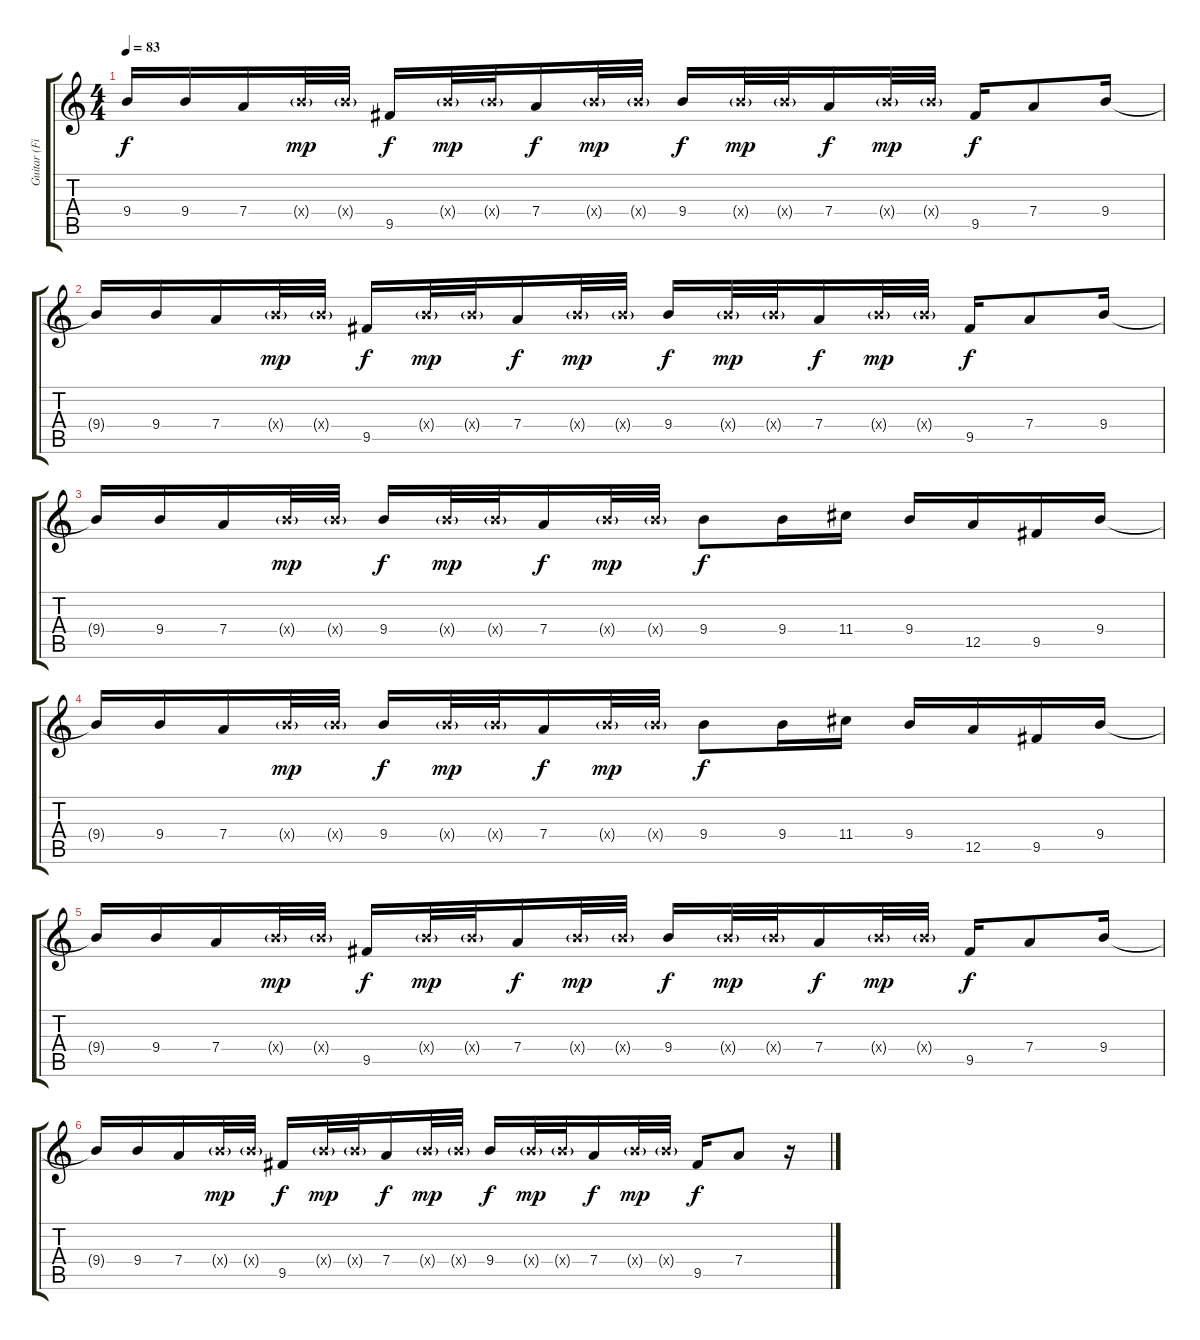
\track ("Guitar (Fills)" "Guitar (Fi") {instrument overdrivenguitar}
\staff {score tabs}
\tuning (E4 B3 G3 D3 A2 E2) {hide}
\ts (4 4)
\tempo 83
\clef g2
\ks c
9.4{t}.16{dy f} 9.4.16 7.4.16 9.4{g x}.32{dy mp} 9.4{g x}.32 9.5.16{dy f} 9.4{g x}.32{dy mp} 9.4{g x}.32 7.4.16{dy f} 9.4{g x}.32{dy mp} 9.4{g x}.32 9.4.16{dy f} 9.4{g x}.32{dy mp} 9.4{g x}.32 7.4.16{dy f} 9.4{g x}.32{dy mp} 9.4{g x}.32 9.5.16{dy f} 7.4.8 9.4.16 |
9.4{t}.16 9.4.16 7.4.16 9.4{g x}.32{dy mp} 9.4{g x}.32 9.5.16{dy f} 9.4{g x}.32{dy mp} 9.4{g x}.32 7.4.16{dy f} 9.4{g x}.32{dy mp} 9.4{g x}.32 9.4.16{dy f} 9.4{g x}.32{dy mp} 9.4{g x}.32 7.4.16{dy f} 9.4{g x}.32{dy mp} 9.4{g x}.32 9.5.16{dy f} 7.4.8 9.4.16 |
9.4{t}.16 9.4.16 7.4.16 9.4{g x}.32{dy mp} 9.4{g x}.32 9.4.16{dy f} 9.4{g x}.32{dy mp} 9.4{g x}.32 7.4.16{dy f} 9.4{g x}.32{dy mp} 9.4{g x}.32 9.4.8{dy f} 9.4.16 11.4.16 9.4.16 12.5.16 9.5.16 9.4.16 |
9.4{t}.16 9.4.16 7.4.16 9.4{g x}.32{dy mp} 9.4{g x}.32 9.4.16{dy f} 9.4{g x}.32{dy mp} 9.4{g x}.32 7.4.16{dy f} 9.4{g x}.32{dy mp} 9.4{g x}.32 9.4.8{dy f} 9.4.16 11.4.16 9.4.16 12.5.16 9.5.16 9.4.16 |
9.4{t}.16 9.4.16 7.4.16 9.4{g x}.32{dy mp} 9.4{g x}.32 9.5.16{dy f} 9.4{g x}.32{dy mp} 9.4{g x}.32 7.4.16{dy f} 9.4{g x}.32{dy mp} 9.4{g x}.32 9.4.16{dy f} 9.4{g x}.32{dy mp} 9.4{g x}.32 7.4.16{dy f} 9.4{g x}.32{dy mp} 9.4{g x}.32 9.5.16{dy f} 7.4.8 9.4.16 |
9.4{t}.16 9.4.16 7.4.16 9.4{g x}.32{dy mp} 9.4{g x}.32 9.5.16{dy f} 9.4{g x}.32{dy mp} 9.4{g x}.32 7.4.16{dy f} 9.4{g x}.32{dy mp} 9.4{g x}.32 9.4.16{dy f} 9.4{g x}.32{dy mp} 9.4{g x}.32 7.4.16{dy f} 9.4{g x}.32{dy mp} 9.4{g x}.32 9.5.16{dy f} 7.4.8 r.16
